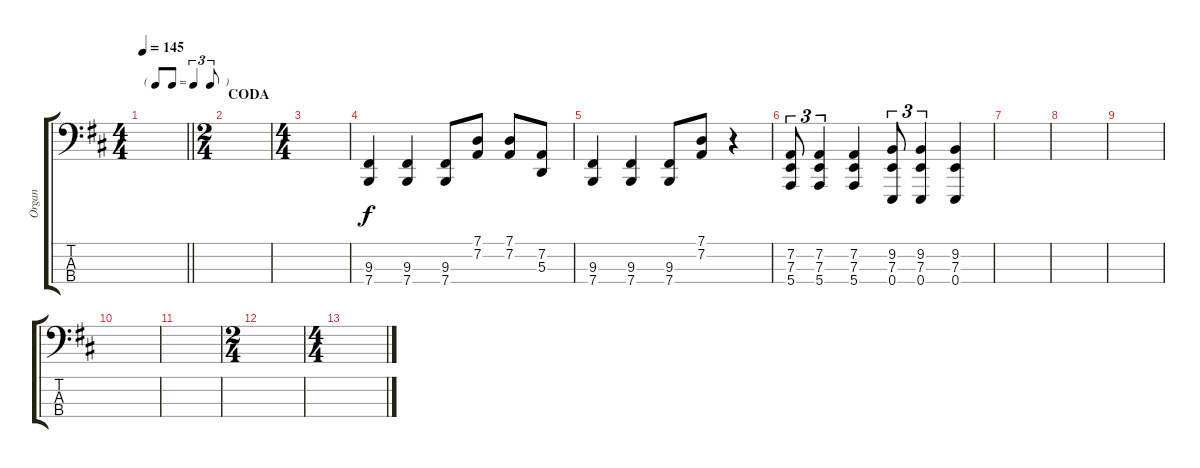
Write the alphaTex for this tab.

\track ("Organ" "Organ") {instrument drawbarorgan}
\staff {score tabs}
\tuning (G2 D2 A1 E1) {hide}
\ts (4 4)
\tf triplet8th
\tempo 145
\clef f4
\barLineRight lightlight
\ks d
|
\ts (2 4)
\section ("" "CODA")
|
\ts (4 4)
|
(9.3 7.4).4 (9.3 7.4).4 (9.3 7.4).8 (7.1 7.2).8 (7.1 7.2).8 (7.2 5.3).8 |
(9.3 7.4).4 (9.3 7.4).4 (9.3 7.4).8 (7.1 7.2).8 r.4 |
(7.2 7.3 5.4).8{tu (3 2)} (7.2 7.3 5.4).4{tu (3 2)} (7.2 7.3 5.4).4 (9.2 7.3 0.4).8{tu (3 2)} (9.2 7.3 0.4).4{tu (3 2)} (9.2 7.3 0.4).4 |
|
|
|
|
|
\ts (2 4)
|
\ts (4 4)
